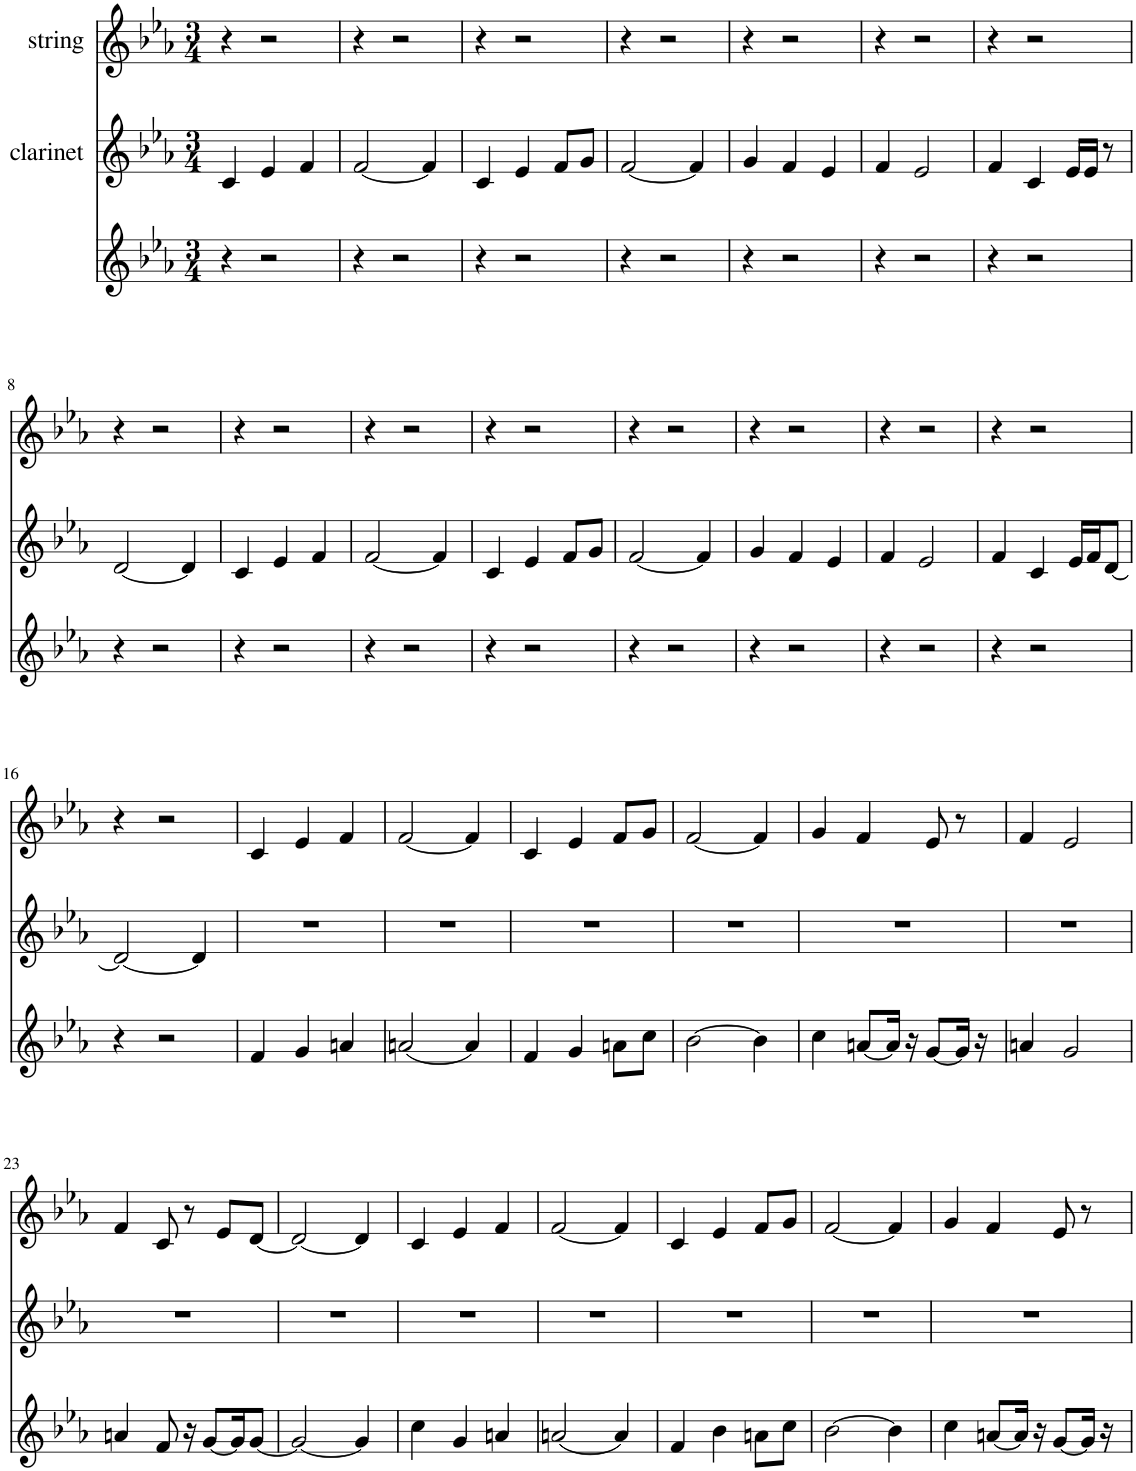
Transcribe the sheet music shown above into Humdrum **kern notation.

**kern	**kern	**kern
*part3	*part2	*part1
*staff3	*staff2	*staff1
*I"Piano	*I"clarinet	*I"string
*I'Pno	*I'Cl	*
*clefG2	*clefG2	*clefG2
*	*Trd1c2	*
*k[b-e-a-]	*k[b-e-a-]	*k[b-e-a-]
*M3/4	*M3/4	*M3/4
=1	=1	=1
4r	4c/	4r
2r	4e-/	2r
.	4f/	.
=2	=2	=2
4r	[2f/	4r
2r	.	2r
.	4f/]	.
=3	=3	=3
4r	4c/	4r
2r	4e-/	2r
.	8f/L	.
.	8g/J	.
=4	=4	=4
4r	[2f/	4r
2r	.	2r
.	4f/]	.
=5	=5	=5
4r	4g/	4r
2r	4f/	2r
.	4e-/	.
=6	=6	=6
4r	4f/	4r
2r	2e-/	2r
=7	=7	=7
4r	4f/	4r
2r	4c/	2r
.	16e-/LL	.
.	16e-/JJ	.
.	8r	.
!!LO:LB:g=z
=8	=8	=8
4r	[2d/	4r
2r	.	2r
.	4d/]	.
=9	=9	=9
4r	4c/	4r
2r	4e-/	2r
.	4f/	.
=10	=10	=10
4r	[2f/	4r
2r	.	2r
.	4f/]	.
=11	=11	=11
4r	4c/	4r
2r	4e-/	2r
.	8f/L	.
.	8g/J	.
=12	=12	=12
4r	[2f/	4r
2r	.	2r
.	4f/]	.
=13	=13	=13
4r	4g/	4r
2r	4f/	2r
.	4e-/	.
=14	=14	=14
4r	4f/	4r
2r	2e-/	2r
=15	=15	=15
4r	4f/	4r
2r	4c/	2r
.	16e-/LL	.
.	16f/J	.
.	[8d/J	.
!!LO:LB:g=z
=16	=16	=16
4r	2d/_	4r
2r	.	2r
.	4d/]	.
=17	=17	=17
4f/	2.r	4c/
4g/	.	4e-/
4an/	.	4f/
=18	=18	=18
[2an/	2.r	[2f/
4a/]	.	4f/]
=19	=19	=19
4f/	2.r	4c/
4g/	.	4e-/
8an\L	.	8f/L
8cc\J	.	8g/J
=20	=20	=20
[2b-\	2.r	[2f/
4b-\]	.	4f/]
=21	=21	=21
4cc\	2.r	4g/
[8an/L	.	4f/
16a/Jk]	.	.
16r	.	.
[8g/L	.	8e-/
16g/Jk]	.	8r
16r	.	.
=22	=22	=22
4an/	2.r	4f/
2g/	.	2e-/
!!LO:LB:g=z
=23	=23	=23
4an/	2.r	4f/
8f/	.	8c/
16r	.	8r
[8g/L	.	.
.	.	8e-/L
16g/K]	.	.
[8g/J	.	[8d/J
=24	=24	=24
2g/_	2.r	2d/_
4g/]	.	4d/]
=25	=25	=25
4cc\	2.r	4c/
4g/	.	4e-/
4an/	.	4f/
=26	=26	=26
[2an/	2.r	[2f/
4a/]	.	4f/]
=27	=27	=27
4f/	2.r	4c/
4b-\	.	4e-/
8an\L	.	8f/L
8cc\J	.	8g/J
=28	=28	=28
[2b-\	2.r	[2f/
4b-\]	.	4f/]
=29	=29	=29
4cc\	2.r	4g/
[8an/L	.	4f/
16a/Jk]	.	.
16r	.	.
[8g/L	.	8e-/
16g/Jk]	.	8r
16r	.	.
=	=	=
*-	*-	*-
